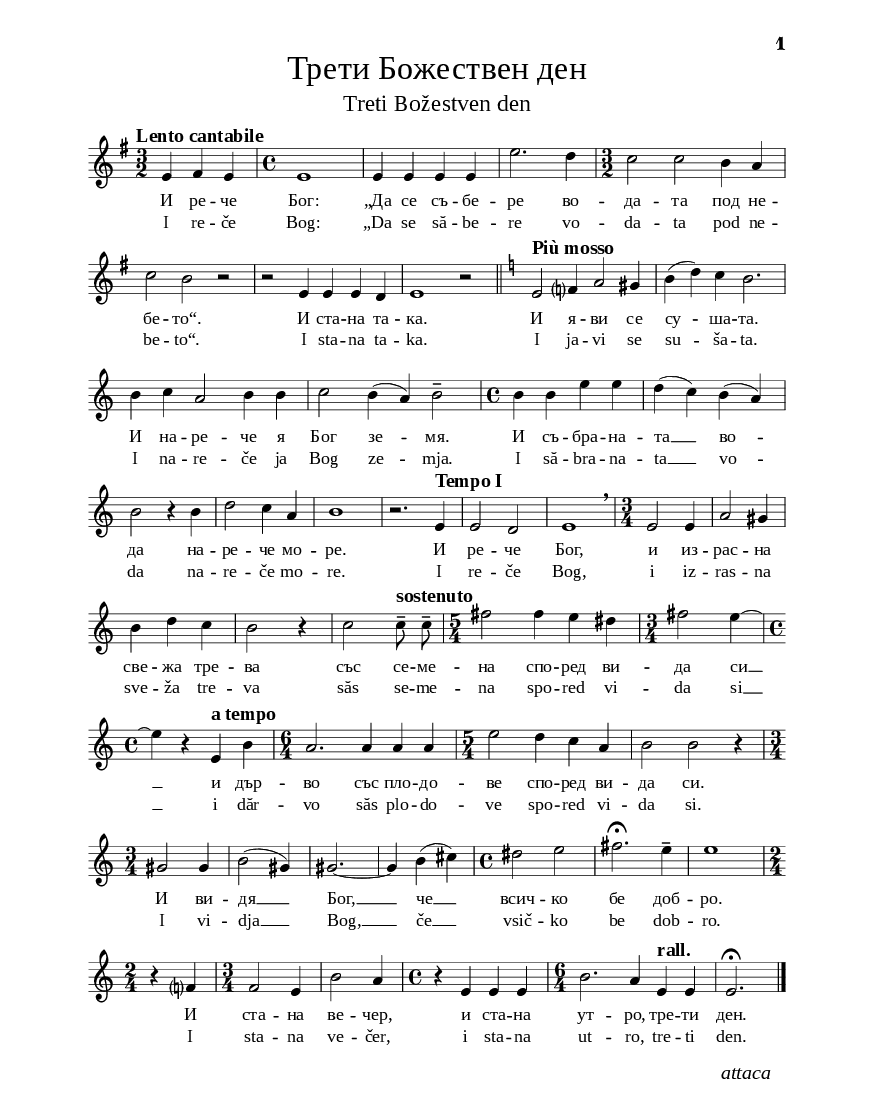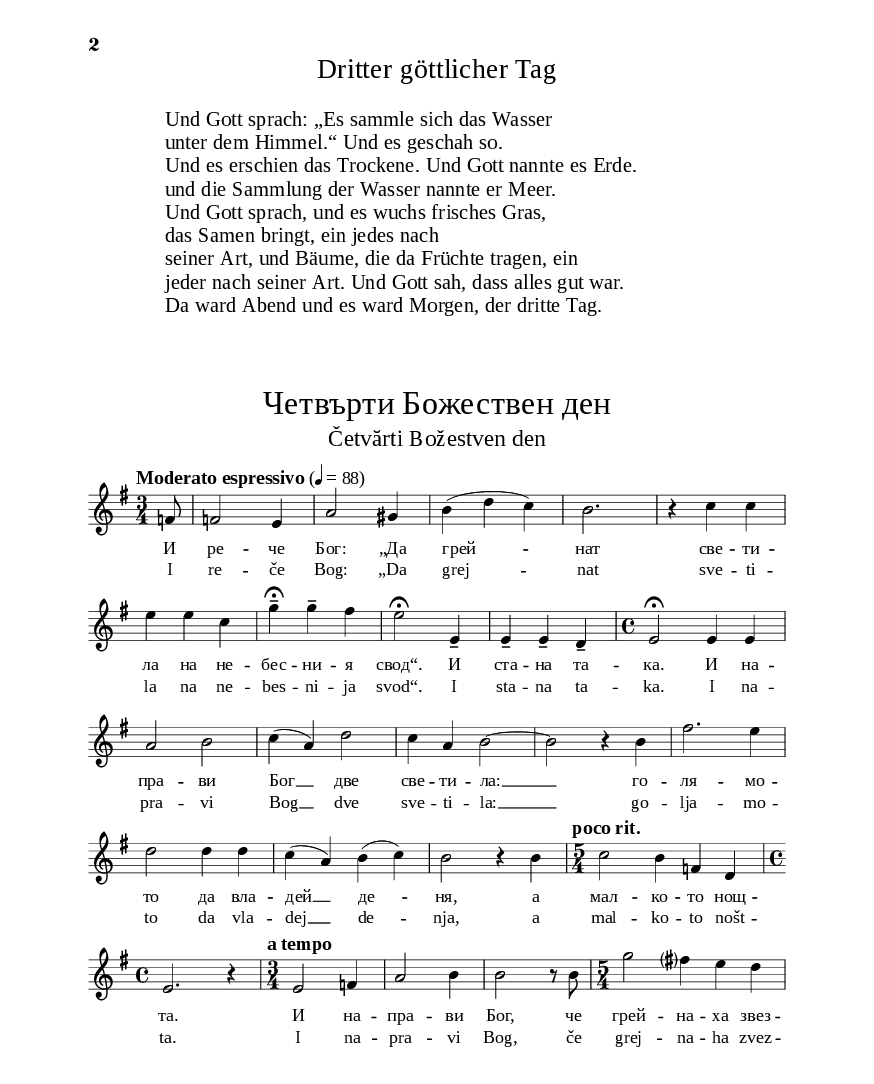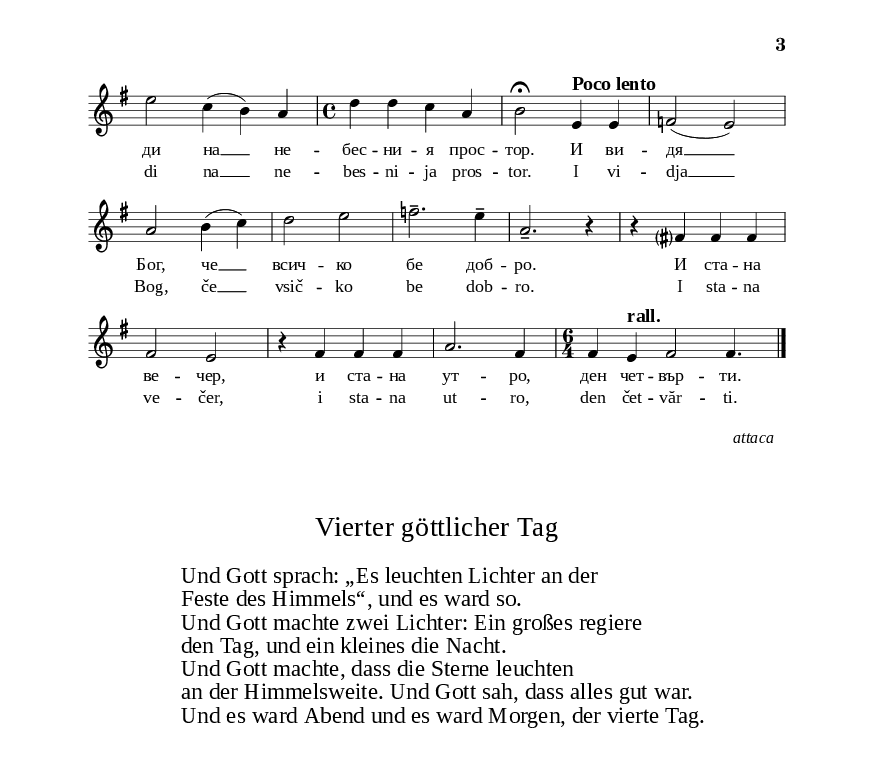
\version "2.24.3"

% include paper part and global functions
\include "include/globals.ily"

\bookpart {
  \label #'ref193
  \tocItem \markup "     Трети Божествен ден – Treti Božestven den"
  \include "include/bookpart-paper.ily"
  \score {
    \include "include/score-layout.ily"

    \new Voice \absolute {
      \clef treble
      \key e \minor
      \time 3/2
      \tempo "Lento cantabile"
      \autoBeamOff
      \partial 2.
      e'4  fis'4
      e'4 | % 2
      \time 4/4  | % 2
      e'1 | % 3
      e'4  e'4  e'4  e'4 | % 4
      e''2. d''4   | % 5
      \time 3/2   | % 5
      c''2 c''2 b'4  a'4 | \break % 6
      c''2 b'2 r2 | % 7
      r2  e'4  e'4  e'4  d'4 | % 8
      e'1 r2 \bar "||"
      \key a \minor | % 9
      \tempo "Più mosso"e'2 f'?4  a'2
      gis'4 |
      b'4 ( d''4 ) c''4 b'2. \break | % 11
      b'4 c''4  a'2 b'4 b'4
      | % 12
      c''2 b'4 (  a'4 ) b'2 -- | % 13
      \time 4/4  | % 13
      b'4 b'4 e''4 e''4 | % 14
      d''4 ( c''4 ) b'4 (  a'4 )
      \break | % 15
      b'2 r4 b'4 | % 16
      d''2 c''4  a'4 | % 17
      b'1 | % 18
      r2.  \tempo "Tempo I" e'4 | % 19
      e'2  d'2 |
      e'1 \breathe   | % 21
      \time 3/4  | % 21
      e'2  e'4  |  % 22
      a'2  gis'4 | \break % 23
      b'4 d''4 c''4 | % 24
      b'2 r4 | % 25
      c''2 \tempo"sostenuto" c''8 --
      c''8 -- | % 26
      \time 5/4  | % 26
      fis''2 fis''4 e''4 dis''4 |  % 27
      \time 3/4  | % 27
      fis''2 e''4 ~ |\break   % 28
      \time 4/4  | % 28
      e''4 r4  \tempo"a tempo"e'4
      b'4 | % 29
      \time 6/4  | % 29
      a'2.  a'4  a'4  a'4 |
      \time 5/4  |
      e''2 d''4 c''4  a'4  | % 31
      b'2 b'2 r4 | \break % 32
      \time 3/4  | % 32
      gis'2  gis'4 |  % 33
      b'2 (  gis'4 ) | % 34
      gis'2. ~ | % 35
      gis'4 b'4 ( cis''4 ) | % 36
      \time 4/4  | % 36
      dis''2 e''2  | % 37
      fis''2. ^\fermata e''4 -- | % 38
      e''1 | \break % 39
      \time 2/4  | % 39
      r4  f'?4 |
      \time 3/4  |
      f'2  e'4 | % 41
      b'2  a'4 | % 42
      \time 4/4  | % 42
      r4  e'4  e'4  e'4 | % 43
      \time 6/4  | % 43
      b'2.  a'4   % 44
      \tempo"rall."e'4 e'4 | e'2. \fermata
      \bar "|."
    }

    \addlyrics {
      И
      ре -- че Бог: „Да се съ -- бе --
      ре во -- да -- та под не -- бе --
      то“. И ста -- на та -- ка. И я --
      ви се су -- ша -- та. И на --
      ре -- че я Бог зе -- мя. И съ
      -- бра -- на -- та __  во -- да на
      -- ре -- че мо -- ре. И ре -- че
      Бог, и из -- рас -- на све -- жа
      тре -- ва със се -- ме -- на спо --
      ред ви -- да си __  и дър -- во
      със пло -- до -- ве спо -- ред ви --
      да си. И ви -- дя __  Бог, __ че __
      всич -- ко бе доб -- ро. И ста
      -- на ве -- чер, и ста -- на ут --
      ро, тре -- ти ден.}


      \addlyrics {
        I
        re -- če Bog: „Da se să -- be --
        re vo -- da -- ta pod ne -- be --
        to“. I sta -- na ta -- ka. I ja --
        vi se su -- ša -- ta. I na --
        re -- če ja Bog ze -- mja. I să
        -- bra -- na -- ta __  vo -- da na
        -- re -- če mo -- re. I re -- če
        Bog, i iz -- ras -- na sve -- ža
        tre -- va săs se -- me -- na spo --
        red vi -- da si __  i dăr -- vo
        săs plo -- do -- ve spo -- red vi --
        da si. I vi -- dja __  Bog, __ če __
        vsič -- ko be dob -- ro. I sta
        -- na ve -- čer, i sta -- na ut --
        ro, tre -- ti den.}

        \header {
          title = \titleFunc "Трети Божествен ден" "Treti Božestven den"
        }

        \midi{}

      } % score

      \markup \empty-one

      \markup \raise #2.8 \override #'(baseline-skip . 2) {
        \column {
          \fill-line \italic \huge { "" "" \concat {"attaca" "   " }}
        }
      }

      \pageBreak

      % include foreign translation(s) of the song
      \version "2.24.3"

\markup \fill-line { \fontsize #deTitleFontSize "Dritter göttlicher Tag" }
\markup \null
\markup \null
\markup \abs-fontsize #10 {
  \hspace #9
  \override #`(baseline-skip . ,deCoupletBaselineSkip)

  \column {
    \line { " " }


    \line { " "Und Gott sprach: „Es sammle sich das Wasser}
    \line { " "unter dem Himmel.“ Und es geschah so.}
    \line { " "Und es erschien das Trockene. Und Gott nannte es Erde.} 
    \line { " " und die Sammlung der Wasser nannte er Meer.}
    \line { " "Und Gott sprach, und es wuchs frisches Gras,}
    \line { " "das Samen bringt, ein jedes nach}
    \line { " "seiner Art, und Bäume, die da Früchte tragen, ein}
    \line { " "jeder nach seiner Art. Und Gott sah, dass alles gut war.}
    \line { " " Da ward Abend und es ward Morgen, der dritte Tag.}


  }
}




      \markup \vspace #3

      \label #'ref194
      \tocItem \markup "     Четвърти Божествен ден – Četvărti Božestven den"
      \include "include/bookpart-paper.ily"
      \score {
        \include "include/score-layout.ily"

        \new Voice \absolute {
          \clef treble
          \key e \minor
          \time 3/4
          \tempoFunc "Moderato espressivo" 4 "88"
          \autoBeamOff
          \partial 8
          f'8  | % 2
          f'2  e'4 | % 3
          a'2  gis'4 | % 4
          b'4 ( d''4 c''4 ) | % 5
          b'2. | % 6
          r4 c''4 c''4 \break  | % 7
          e''4 e''4 c''4 | % 8
          g''4 ^\fermata -- g''4 -- fis''4
          | % 9
          e''2 ^\fermata  e'4 -- |
          e'4 --  e'4 --  d'4 -- | % 11
          \time 4/4  | % 11
          e'2 ^\fermata  e'4  e'4 \break | % 12
          a'2 b'2 | % 13
          c''4 (  a'4 ) d''2 | % 14
          c''4  a'4 b'2 ~ | % 15
          b'2 r4 b'4 | % 16
          fis''2. e''4 \break  | % 17
          d''2 d''4 d''4 | % 18
          c''4 (  a'4 ) b'4 ( c''4 ) | % 19
          b'2 r4 b'4 |
          \time 5/4  |
          \tempo"poco rit." c''2 b'4
          f'4  d'4 \break | % 21
          \time 4/4  | % 21
          e'2. r4 | % 22
          \time 3/4  | % 22
          \tempo"a tempo"e'2 f'4 | % 23
          a'2 b'4 | % 24
          b'2 r8 b'8 | % 25
          \time 5/4  | % 25
          g''2 fis''?4 e''4 d''4 \break  | % 26
          e''2 c''4 ( b'4 )  a'4 | % 27
          \time 4/4  | % 27
          d''4 d''4 c''4  a'4 | % 28
          b'2 ^\fermata \tempo"Poco lento" e'4
          e'4 | % 29
          f'2 (  e'2 ) \break |
          a'2 b'4 ( c''4 ) | % 31
          d''2 e''2 | % 32
          f''2. -- e''4 --  | % 33
          a'2. -- r4 | % 34
          r4  fis'?4  fis'4  fis'4 \break | % 35
          fis'2  e'2 | % 36
          r4  fis'4  fis'4  fis'4 | % 37
          a'2.  fis'4 | % 38
          \time 6/4  | % 38
          fis'4  \tempo "rall." e'4  fis'2
          fis'4. \bar "|."
        }

        \addlyrics {
          И
          ре -- че Бог: „Да грей --
          нат све -- ти -- ла на не -- бес --
          ни -- я свод“. И ста -- на та --
          ка. И на -- пра -- ви Бог __  две
          све -- ти -- ла: __  го -- ля -- мо --
          то да вла -- дей __  де -- ня,
          а мал -- ко -- то нощ -- та. И на --
          пра -- ви Бог, че грей -- на -- ха
          звез -- ди на __  не -- бес -- ни --
          я прос -- тор. И ви -- дя __  Бог,
          че __  всич -- ко бе доб -- ро. И
          ста -- на ве -- чер, и ста -- на
          ут -- ро, ден чет -- вър -- ти.}
          \addlyrics {
            I
            re -- če Bog: „Da grej --
            nat sve -- ti -- la na ne -- bes --
            ni -- ja svod“. I sta -- na ta --
            ka. I na -- pra -- vi Bog __  dve
            sve -- ti -- la: __  go -- lja -- mo --
            to da vla -- dej __  de -- nja,
            a mal -- ko -- to nošt -- ta. I na --
            pra -- vi Bog, če grej -- na -- ha
            zvez -- di na __  ne -- bes -- ni --
            ja pros -- tor. I vi -- dja __  Bog,
            če __  vsič -- ko be dob -- ro. I
            sta -- na ve -- čer, i sta -- na
            ut -- ro, den čet -- văr -- ti.}

            \header {
              title = \titleFunc "Четвърти Божествен ден" "Četvărti Božestven den"
            }

            \midi{}

          } % score
          \markup \empty-one
          \markup \raise #2.8 \override #'(baseline-skip . 2) {
            \column {
              \fill-line \italic { "" "" \concat {"attaca" "   " }}
            }
          }

          \markup \vspace #3

          % include foreign translation(s) of the song
          \version "2.24.4"

\markup \fill-line { \fontsize #deTitleFontSize "Vierter göttlicher Tag" }
\markup \null
\markup \null
\markup \abs-fontsize #11 {
  \fill-line {
  \override #`(baseline-skip . ,deCoupletBaselineSkip)

  \column {
    \line { " " }


 \line { " " Und Gott sprach: „Es leuchten Lichter an der}
 \line { " " Feste des Himmels“, und es ward so.}

 \line { " "  Und Gott machte zwei Lichter: Ein großes regiere}
 \line { " "  den Tag, und ein kleines die Nacht.}

 \line { " " Und Gott machte, dass die Sterne leuchten}
 \line { " " an der Himmelsweite. Und Gott sah, dass alles gut war.}
 
  \line { " " Und es ward Abend und es ward Morgen, der vierte Tag.}
  }
  }
}





        } % bookpart

        % Più mosso
        %
